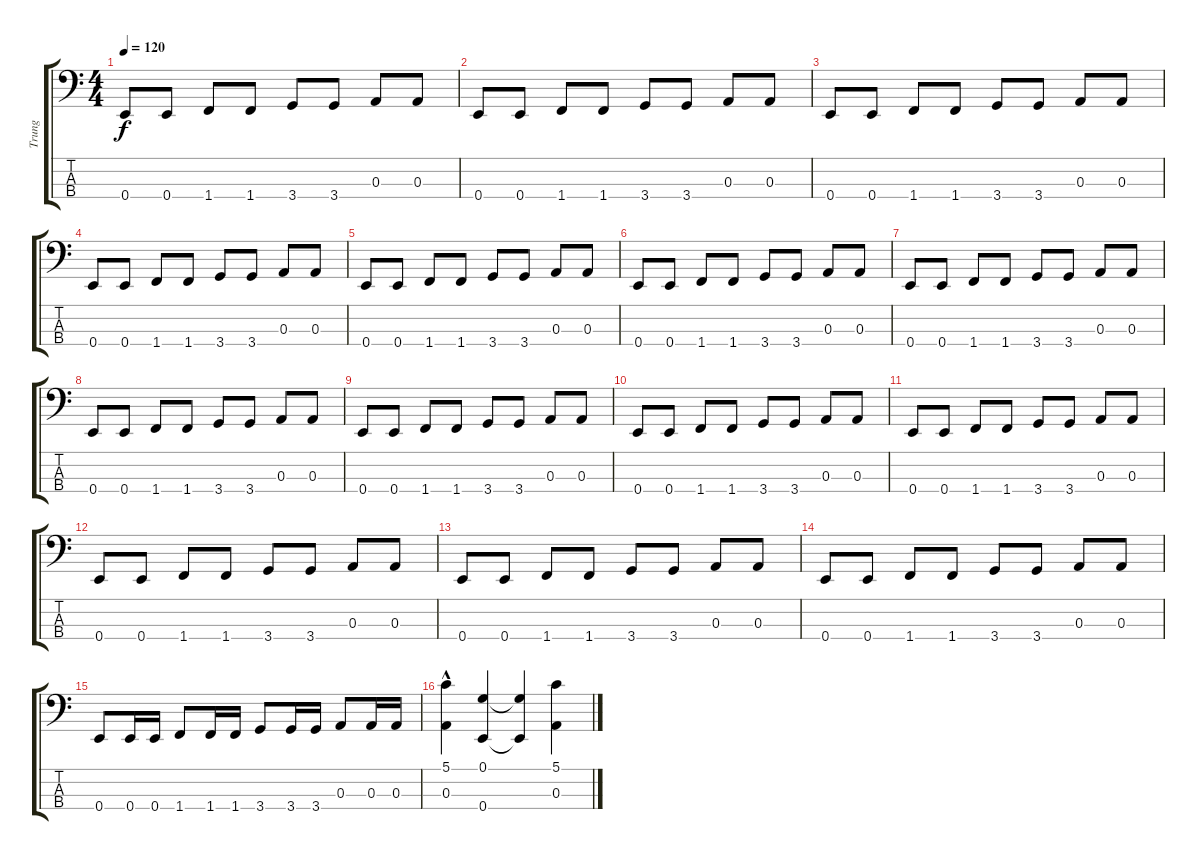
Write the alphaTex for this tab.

\track ("Trung" "Trung") {instrument electricbassfinger}
\staff {score tabs}
\tuning (G2 D2 A1 E1) {hide}
\ts (4 4)
\tempo 120
\clef f4
\ks c
0.4.8{dy f} 0.4.8 1.4.8 1.4.8 3.4.8 3.4.8 0.3.8 0.3.8 |
0.4.8 0.4.8 1.4.8 1.4.8 3.4.8 3.4.8 0.3.8 0.3.8 |
0.4.8 0.4.8 1.4.8 1.4.8 3.4.8 3.4.8 0.3.8 0.3.8 |
0.4.8 0.4.8 1.4.8 1.4.8 3.4.8 3.4.8 0.3.8 0.3.8 |
0.4.8 0.4.8 1.4.8 1.4.8 3.4.8 3.4.8 0.3.8 0.3.8 |
0.4.8 0.4.8 1.4.8 1.4.8 3.4.8 3.4.8 0.3.8 0.3.8 |
0.4.8 0.4.8 1.4.8 1.4.8 3.4.8 3.4.8 0.3.8 0.3.8 |
0.4.8 0.4.8 1.4.8 1.4.8 3.4.8 3.4.8 0.3.8 0.3.8 |
0.4.8 0.4.8 1.4.8 1.4.8 3.4.8 3.4.8 0.3.8 0.3.8 |
0.4.8 0.4.8 1.4.8 1.4.8 3.4.8 3.4.8 0.3.8 0.3.8 |
0.4.8 0.4.8 1.4.8 1.4.8 3.4.8 3.4.8 0.3.8 0.3.8 |
0.4.8 0.4.8 1.4.8 1.4.8 3.4.8 3.4.8 0.3.8 0.3.8 |
0.4.8 0.4.8 1.4.8 1.4.8 3.4.8 3.4.8 0.3.8 0.3.8 |
0.4.8 0.4.8 1.4.8 1.4.8 3.4.8 3.4.8 0.3.8 0.3.8 |
0.4.8 0.4.16 0.4.16 1.4.8 1.4.16 1.4.16 3.4.8 3.4.16 3.4.16 0.3.8 0.3.16 0.3.16 |
(5.1{hac} 0.3{hac}).4 (0.1 0.4).4 (0.1{t} 0.4{t}).4 (5.1 0.3).4
